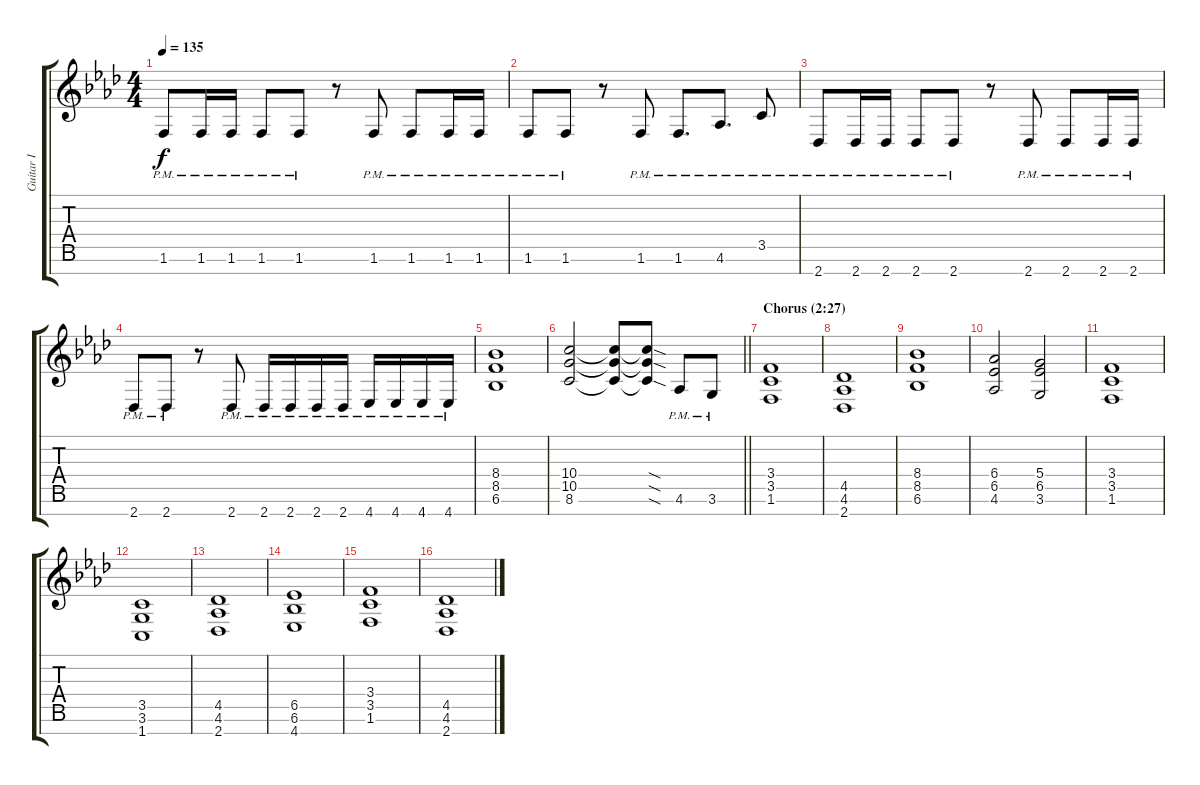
\track ("Guitar I" "Guitar I") {instrument distortionguitar}
\staff {score tabs}
\tuning (E4 B3 G3 D3 A2 E2 B1) {hide}
\ts (4 4)
\tempo 135
\clef g2
\ks fminor
1.6{pm}.8{dy f} 1.6{pm}.16 1.6{pm}.16 1.6{pm}.8 1.6{pm}.8 r.8 1.6{pm}.8 1.6{pm}.8 1.6{pm}.16 1.6{pm}.16 |
1.6{pm}.8 1.6{pm}.8 r.8 1.6{pm}.8 1.6{pm}.8{d} 4.6{pm}.8{d} 3.5{pm}.8 |
2.7{pm}.8 2.7{pm}.16 2.7{pm}.16 2.7{pm}.8 2.7{pm}.8 r.8 2.7{pm}.8 2.7{pm}.8 2.7{pm}.16 2.7{pm}.16 |
2.7{pm}.8 2.7{pm}.8 r.8 2.7{pm}.8 2.7{pm}.16 2.7{pm}.16 2.7{pm}.16 2.7{pm}.16 4.7{pm}.16 4.7{pm}.16 4.7{pm}.16 4.7{pm}.16 |
(8.4 8.5 6.6).1 |
\barLineRight lightlight
(10.4 10.5 8.6).2 (10.4{t} 10.5{t} 8.6{t}).8 (10.4{sod t} 10.5{sod t} 8.6{sod t}).8 4.6{pm}.8 3.6{pm}.8 |
\section ("" "Chorus (2:27)")
(3.4 3.5 1.6).1 |
(4.5 4.6 2.7).1 |
(8.4 8.5 6.6).1 |
(6.4 6.5 4.6).2 (5.4 6.5 3.6).2 |
(3.4 3.5 1.6).1 |
(3.5 3.6 1.7).1 |
(4.5 4.6 2.7).1 |
(6.5 6.6 4.7).1 |
(3.4 3.5 1.6).1 |
(4.5 4.6 2.7).1
